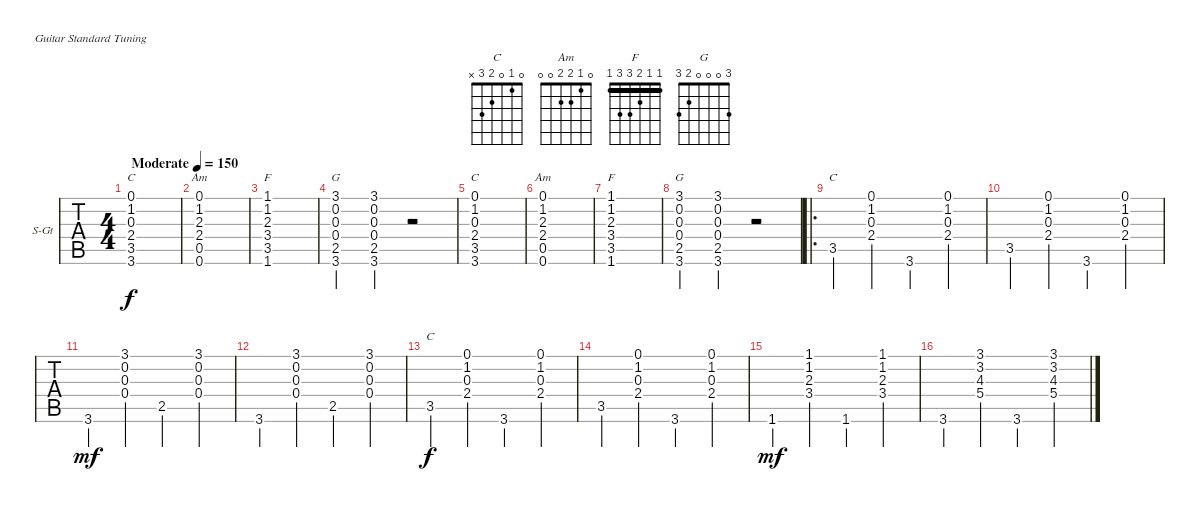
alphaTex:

\bracketExtendMode groupsimilarinstruments
\firstSystemTrackNameOrientation horizontal
\otherSystemsTrackNameOrientation horizontal
\track ("Rhythm" "S-Gt") {instrument acousticguitarsteel}
\staff {tabs}
\tuning (E4 B3 G3 D3 A2 E2)
\chord ("C" 0 1 0 2 3 x)
\chord ("Am" 0 1 2 2 0 0)
\chord ("F" 1 1 2 3 3 1) {barre (1 1)}
\chord ("G" 3 0 0 0 2 3)
\ts (4 4)
\beaming (8 2 2 2 2)
\tempo (150 "Moderate")
\clef g2
\ks c
(0.1 1.2 0.3 2.4 3.5 3.6).1{ch "C" dy f instrument acousticguitarsteel} |
(0.1 1.2 2.3 2.4 0.5 0.6).1{ch "Am"} |
(1.1 1.2 2.3 3.4 3.5 1.6).1{ch "F"} |
(3.1 0.2 0.3 0.4 2.5 3.6).4{ch "G"} (3.1 0.2 0.3 0.4 2.5 3.6).4 r.2 |
(0.1 1.2 0.3 2.4 3.5 3.6).1{ch "C"} |
(0.1 1.2 2.3 2.4 0.5 0.6).1{ch "Am"} |
(1.1 1.2 2.3 3.4 3.5 1.6).1{ch "F"} |
(3.1 0.2 0.3 0.4 2.5 3.6).4{ch "G"} (3.1 0.2 0.3 0.4 2.5 3.6).4 r.2 |
\ro
3.5.4{ch "C"} (0.1 1.2 0.3 2.4).4 3.6.4 (0.1 1.2 0.3 2.4).4 |
3.5.4 (0.1 1.2 0.3 2.4).4 3.6.4 (0.1 1.2 0.3 2.4).4 |
3.6.4{dy mf} (0.4 0.3 0.2 3.1).4 2.5.4 (0.4 0.3 0.2 3.1).4 |
3.6.4 (0.4 0.3 0.2 3.1).4 2.5.4 (0.4 0.3 0.2 3.1).4 |
3.5.4{ch "C" dy f} (0.1 1.2 0.3 2.4).4 3.6.4 (0.1 1.2 0.3 2.4).4 |
3.5.4 (0.1 1.2 0.3 2.4).4 3.6.4 (0.1 1.2 0.3 2.4).4 |
1.6.4{dy mf} (3.4 2.3 1.2 1.1).4 1.6.4 (3.4 2.3 1.2 1.1).4 |
3.6.4 (5.4 4.3 3.2 3.1).4 3.6.4 (5.4 4.3 3.2 3.1).4
